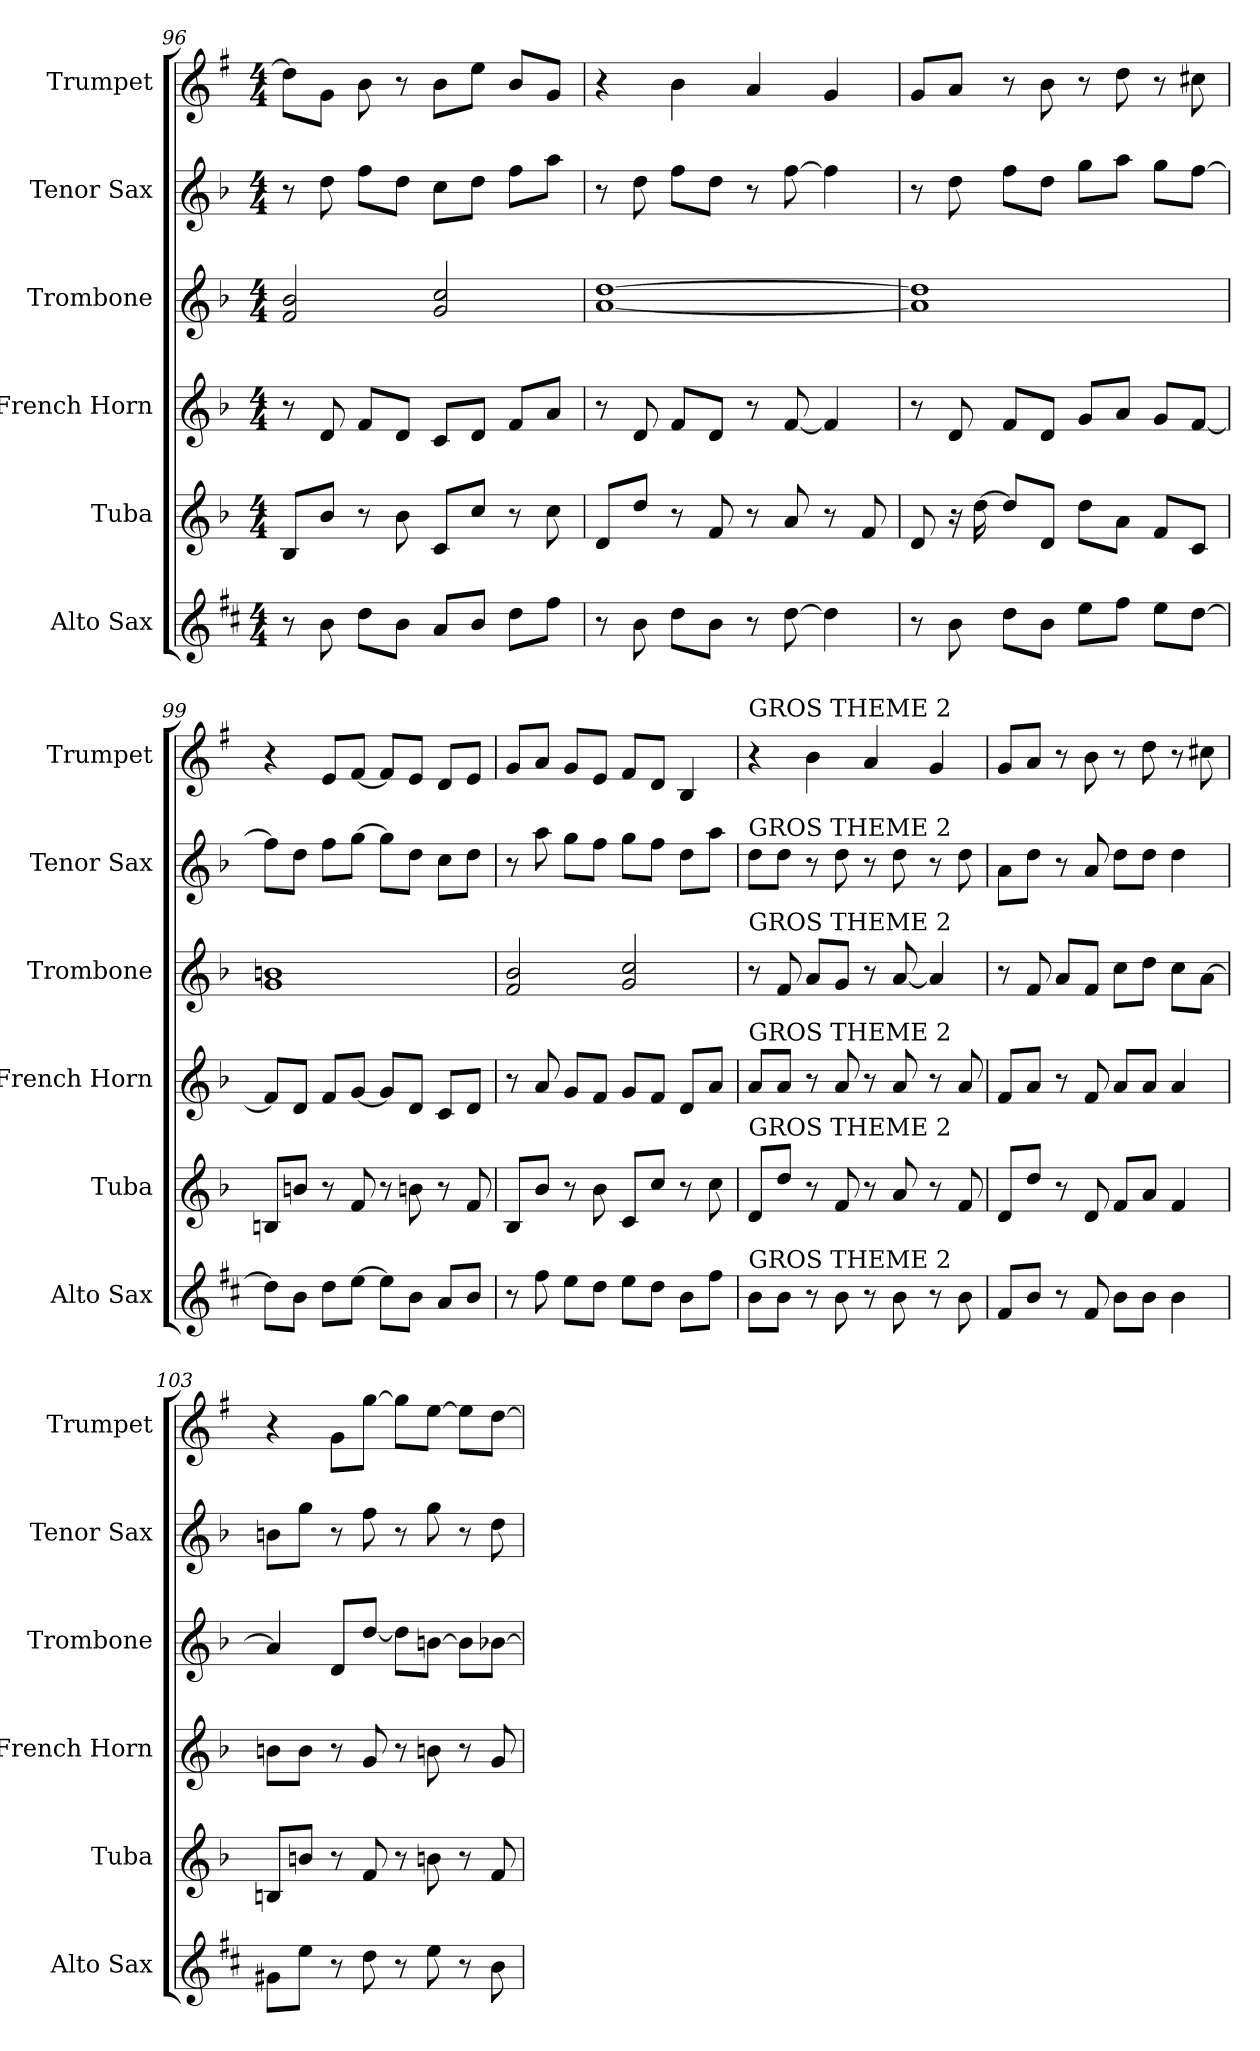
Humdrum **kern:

**kern	**kern	**kern	**kern	**kern	**kern
*part6	*part5	*part4	*part3	*part2	*part1
*staff6	*staff5	*staff4	*staff3	*staff2	*staff1
*I"Alto Sax	*I"Tuba	*I"French Horn	*I"Trombone	*I"Tenor Sax	*I"Trumpet
*I'Alto Sax	*I'Tuba	*I'French Horn	*I'Trombone	*I'Tenor Sax	*I'Trumpet
*clefG2	*clefG2	*clefG2	*clefG2	*clefG2	*clefG2
*ITrd5c9	*ITrd15c26	*ITrd8c14	*ITrd8c14	*ITrd8c14	*ITrd1c2
*k[b-]	*k[b-]	*k[b-]	*k[b-]	*k[b-]	*k[b-]
*M4/4	*M4/4	*M4/4	*M4/4	*M4/4	*M4/4
=96	=96	=96	=96	=96	=96
8r	8BBB-L	8r	2F 2B-	8r	8ccL]
8d	8BB-J	8D	.	8d	8fJ
8fL	8r	8FL	.	8fL	8a
8dJ	8BB-	8DJ	.	8dJ	8r
8cL	8CCL	8CL	2G 2c	8cL	8aL
8dJ	8CJ	8DJ	.	8dJ	8ddJ
8fL	8r	8FL	.	8fL	8aL
8aJ	8C	8AJ	.	8aJ	8fJ
=97	=97	=97	=97	=97	=97
8r	8DDL	8r	[1A [1d	8r	4r
8d	8DJ	8D	.	8d	.
8fL	8r	8FL	.	8fL	4a
8dJ	8FF	8DJ	.	8dJ	.
8r	8r	8r	.	8r	4g
[8f	8AA	[8F	.	[8f	.
4f]	8r	4F]	.	4f]	4f
.	8FF	.	.	.	.
=98	=98	=98	=98	=98	=98
8r	8DD	8r	1A] 1d]	8r	8fL
8d	16r	8D	.	8d	8gJ
.	[16D	.	.	.	.
8fL	8DL]	8FL	.	8fL	8r
8dJ	8DDJ	8DJ	.	8dJ	8a
8gL	8DL	8GL	.	8gL	8r
8aJ	8AAJ	8AJ	.	8aJ	8cc
8gL	8FFL	8GL	.	8gL	8r
[8fJ	8CCJ	[8FJ	.	[8fJ	8bn
=99	=99	=99	=99	=99	=99
8fL]	8BBBnL	8FL]	1G 1Bn	8fL]	4r
8dJ	8BBnJ	8DJ	.	8dJ	.
8fL	8r	8FL	.	8fL	8dL
[8gJ	8FF	[8GJ	.	[8gJ	[8eJ
8gL]	8r	8GL]	.	8gL]	8eL]
8dJ	8BBn	8DJ	.	8dJ	8dJ
8cL	8r	8CL	.	8cL	8cL
8dJ	8FF	8DJ	.	8dJ	8dJ
=100	=100	=100	=100	=100	=100
8r	8BBB-L	8r	2F 2B-	8r	8fL
8a	8BB-J	8A	.	8a	8gJ
8gL	8r	8GL	.	8gL	8fL
8fJ	8BB-	8FJ	.	8fJ	8dJ
8gL	8CCL	8GL	2G 2c	8gL	8eL
8fJ	8CJ	8FJ	.	8fJ	8cJ
8dL	8r	8DL	.	8dL	4A
8aJ	8C	8AJ	.	8aJ	.
=101	=101	=101	=101	=101	=101
!	!	!	!	!	!LO:TX:a:t=GROS THEME 2
!	!	!	!	!LO:TX:a:t=GROS THEME 2	!
!	!	!	!LO:TX:a:t=GROS THEME 2	!	!
!	!	!LO:TX:a:t=GROS THEME 2	!	!	!
!	!LO:TX:a:t=GROS THEME 2	!	!	!	!
!LO:TX:a:t=GROS THEME 2	!	!	!	!	!
8dL	8DDL	8AL	8r	8dL	4r
8dJ	8DJ	8AJ	8F	8dJ	.
8r	8r	8r	8AL	8r	4a
8d	8FF	8A	8GJ	8d	.
8r	8r	8r	8r	8r	4g
8d	8AA	8A	[8A	8d	.
8r	8r	8r	4A]	8r	4f
8d	8FF	8A	.	8d	.
=102	=102	=102	=102	=102	=102
8AL	8DDL	8FL	8r	8AL	8fL
8dJ	8DJ	8AJ	8F	8dJ	8gJ
8r	8r	8r	8AL	8r	8r
8A	8DD	8F	8FJ	8A	8a
8dL	8FFL	8AL	8cL	8dL	8r
8dJ	8AAJ	8AJ	8dJ	8dJ	8cc
4d	4FF	4A	8cL	4d	8r
.	.	.	[8AJ	.	8bn
=103	=103	=103	=103	=103	=103
8BnL	8BBBnL	8BnL	4A]	8BnL	4r
8gJ	8BBnJ	8BJ	.	8gJ	.
8r	8r	8r	8DL	8r	8fL
8f	8FF	8G	[8dJ	8f	[8ffJ
8r	8r	8r	8dL]	8r	8ffL]
8g	8BBn	8Bn	[8BnJ	8g	[8ddJ
8r	8r	8r	8BL]	8r	8ddL]
8d	8FF	8G	[8B-XJ	8d	[8ccJ
=	=	=	=	=	=
*-	*-	*-	*-	*-	*-
